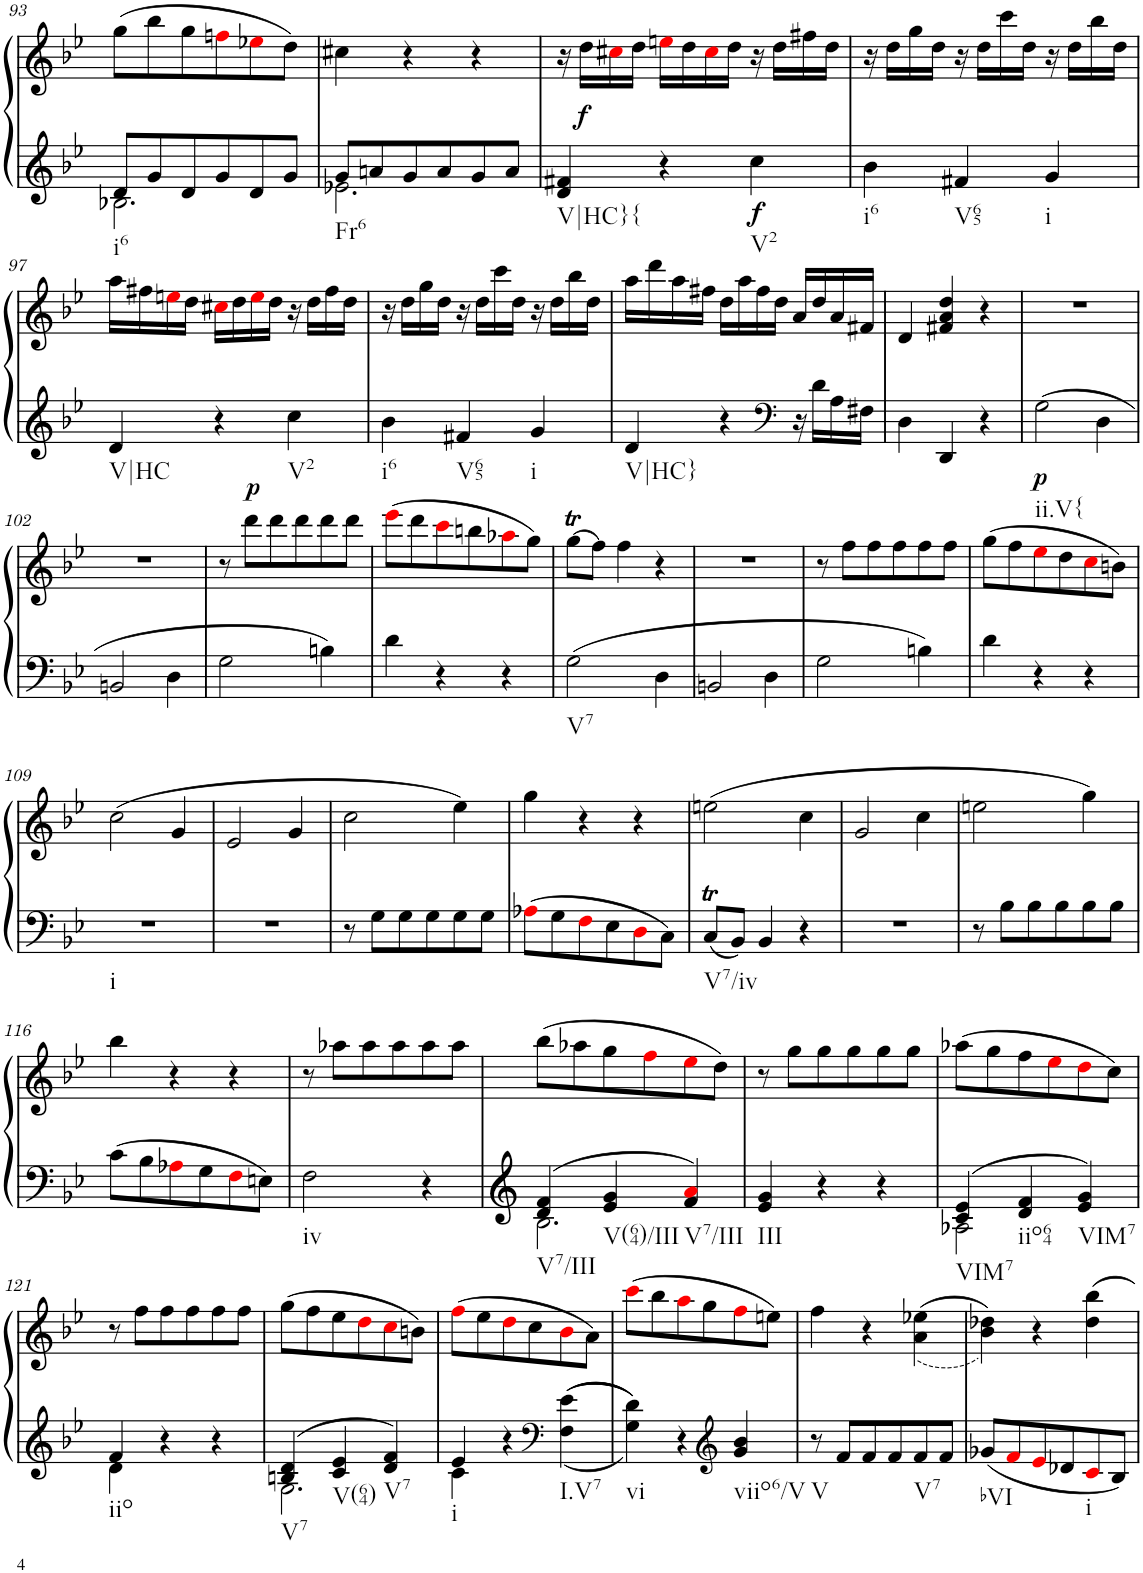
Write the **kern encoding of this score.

**kern	**kern	**dynam
*part1	*part1	*part1
*staff2	*staff1	*staff1/2
*I"Piano, Piano right	*	*
*I'Pno.	*	*
!!LO:PB:g=z
*clefF4	*clefG2	*
*k[b-e-]	*k[b-e-]	*
*M3/4	*M3/4	*
=93	=93	=93
*^	*	*
!LO:TX:b:t=i6	!	!	!
8d/L	2.B-X\	(8gg\L	.
8g/	.	8bb-\	.
8d/	.	8gg\	.
8g/	.	8ffni\	.
8d/	.	8ee-Xi\	.
8g/J	.	8dd\J)	.
=94	=94	=94	=94
!LO:TX:b:t=Fr6	!	!	!
8g/L	2.e-X\	4cc#X\	.
8an/	.	.	.
8g/	.	4r	.
8a/	.	.	.
8g/	.	4r	.
8a/J	.	.	.
*v	*v	*	*
=95	=95	=95
!LO:TX:b:t=V|HC}{	!	!
4d/ 4f#X/	16r	.
!	!	!LO:DY:b
.	16dd\LL	f
.	16cc#Xi\	.
.	16dd\JJ	.
4r	16eeni\LL	.
.	16dd\	.
.	16cc#i\	.
.	16dd\JJ	.
!LO:TX:b:t=V2	!	!
!	!	!LO:DY:b=2
4cc\	16r	f
.	16dd\LL	.
.	16ff#X\	.
.	16dd\JJ	.
=96	=96	=96
!LO:TX:b:t=i6	!	!
4b-\	16r	.
.	16dd\LL	.
.	16gg\	.
.	16dd\JJ	.
!LO:TX:b:t=V65	!	!
4f#X/	16r	.
.	16dd\LL	.
.	16ccc\	.
.	16dd\JJ	.
!LO:TX:b:t=i	!	!
4g/	16r	.
.	16dd\LL	.
.	16bb-\	.
.	16dd\JJ	.
!!LO:LB:g=z
=97	=97	=97
!LO:TX:b:t=V|HC	!	!
4d/	16aa\LL	.
.	16ff#X\	.
.	16eeni\	.
.	16dd\JJ	.
4r	16cc#Xi\LL	.
.	16dd\	.
.	16eei\	.
.	16dd\JJ	.
!LO:TX:b:t=V2	!	!
4cc\	16r	.
.	16dd\LL	.
.	16ff#\	.
.	16dd\JJ	.
=98	=98	=98
!LO:TX:b:t=i6	!	!
4b-\	16r	.
.	16dd\LL	.
.	16gg\	.
.	16dd\JJ	.
!LO:TX:b:t=V65	!	!
4f#X/	16r	.
.	16dd\LL	.
.	16ccc\	.
.	16dd\JJ	.
!LO:TX:b:t=i	!	!
4g/	16r	.
.	16dd\LL	.
.	16bb-\	.
.	16dd\JJ	.
=99	=99	=99
!LO:TX:b:t=V|HC}	!	!
4d/	16aa\LL	.
.	16ddd\	.
.	16aa\	.
.	16ff#X\JJ	.
4r	16dd\LL	.
.	16aa\	.
.	16ff#\	.
.	16dd\JJ	.
*clefF4	*	*
16r	16a/LL	.
16d\LL	16dd/	.
16A\	16a/	.
16F#X\JJ	16f#X/JJ	.
=100	=100	=100
4D\	4d/	.
4DD/	4f#X/ 4a/ 4dd/	.
4r	4r	.
=101	=101	=101
!LO:TX:b:t=ii.V{	!	!
!	!	!LO:DY:b=2
2G\	2.r	p
4D\	.	.
!!LO:LB:g=z
=102	=102	=102
2BBn/	2.r	.
4D\	.	.
=103	=103	=103
2G\	8r	.
!	!	!LO:DY:a
.	8ddd\L	p
.	8ddd\	.
.	8ddd\	.
4Bn\	8ddd\	.
.	8ddd\J	.
=104	=104	=104
4d\	(8eee-i\L	.
.	8ddd\	.
4r	8ccci\	.
.	8bbn\	.
4r	8aa-Xi\	.
.	8gg\J)	.
=105	=105	=105
!LO:TX:b:t=V7	!	!
2G\	(8ggT\L	.
.	8ff\J)	.
.	4ff\	.
4D\	4r	.
=106	=106	=106
2BBn/	2.r	.
4D\	.	.
=107	=107	=107
2G\	8r	.
.	8ff\L	.
.	8ff\	.
.	8ff\	.
4Bn\	8ff\	.
.	8ff\J	.
=108	=108	=108
4d\	(8gg\L	.
.	8ff\	.
4r	8ee-i\	.
.	8dd\	.
4r	8cci\	.
.	8bn\J)	.
!!LO:LB:g=z
=109	=109	=109
!LO:TX:b:t=i	!	!
2.r	(2cc\	.
.	4g/	.
=110	=110	=110
2.r	2e-/	.
.	4g/	.
=111	=111	=111
8r	2cc\	.
8G\L	.	.
8G\	.	.
8G\	.	.
8G\	4ee-\)	.
8G\J	.	.
=112	=112	=112
8A-Xi\L	4gg\	.
8G\	.	.
8Fi\	4r	.
8E-\	.	.
8Di\	4r	.
8C\J	.	.
=113	=113	=113
!LO:TX:b:t=V7/iv	!	!
8CT/L	(2een\	.
8BB-/J	.	.
4BB-/	.	.
4r	4cc\	.
=114	=114	=114
2.r	2g/	.
.	4cc\	.
=115	=115	=115
8r	2een\	.
8B-\L	.	.
8B-\	.	.
8B-\	.	.
8B-\	4gg\)	.
8B-\J	.	.
!!LO:LB:g=z
=116	=116	=116
8c\L	4bb-\	.
8B-\	.	.
8A-Xi\	4r	.
8G\	.	.
8Fi\	4r	.
8En\J	.	.
=117	=117	=117
!LO:TX:b:t=iv	!	!
2F\	8r	.
.	8aa-X\L	.
.	8aa-\	.
.	8aa-\	.
4r	8aa-\	.
.	8aa-\J	.
=118	=118	=118
*^	*	*
!LO:TX:b:t=V7/III	!	!	!
4d/ 4f/	2.B-\	(8bb-\L	.
.	.	8aa-X\	.
!LO:TX:b:t=V(64)/III	!	!	!
4e-/ 4g/	.	8gg\	.
.	.	8ffi\	.
!LO:TX:b:t=V7/III	!	!	!
4f/ 4ai/	.	8ee-i\	.
.	.	8dd\J)	.
*v	*v	*	*
=119	=119	=119
!LO:TX:b:t=III	!	!
4e-/ 4g/	8r	.
.	8gg\L	.
4r	8gg\	.
.	8gg\	.
4r	8gg\	.
.	8gg\J	.
=120	=120	=120
*^	*	*
!LO:TX:b:t=VIM7	!	!	!
4c/ 4e-/	2A-X\	(8aa-X\L	.
.	.	8gg\	.
!LO:TX:b:t=iio64	!	!	!
4d/ 4f/	.	8ff\	.
.	.	8ee-i\	.
!LO:TX:b:t=VIM7	!	!	!
4e-/ 4g/	4ryy	8ddi\	.
.	.	8cc\J)	.
!!LO:LB:g=z
=121	=121	=121	=121
!LO:TX:b:t=iio	!	!	!
4f/	4d\	8r	.
.	.	8ff\L	.
4r	2ryy	8ff\	.
.	.	8ff\	.
4r	.	8ff\	.
.	.	8ff\J	.
=122	=122	=122	=122
!LO:TX:b:t=V7	!	!	!
4Bn/ 4d/	2.G\	(8gg\L	.
.	.	8ff\	.
!LO:TX:b:t=V(64)	!	!	!
4c/ 4e-/	.	8ee-\	.
.	.	8ddi\	.
!LO:TX:b:t=V7	!	!	!
4d/ 4f/	.	8cci\	.
.	.	8bn\J)	.
=123	=123	=123	=123
!LO:TX:b:t=i	!	!	!
4e-/	4c\	(8ffi\L	.
.	.	8ee-\	.
4r	2ryy	8ddi\	.
.	.	8cc\	.
*clefF4	*	*	*
!LO:TX:b:t=I.V7	!	!	!
4F\ 4e-\	.	8b-i\	.
.	.	8a\J)	.
*v	*v	*	*
=124	=124	=124
!LO:TX:b:t=vi	!	!
4G\ 4d\	(8ccci\L	.
.	8bb-\	.
4r	8aai\	.
.	8gg\	.
*clefG2	*	*
!LO:TX:b:t=viio6/V	!	!
4g/ 4b-/	8ffi\	.
.	8een\J)	.
=125	=125	=125
!LO:TX:b:t=V	!	!
8r	4ff\	.
8f/L	.	.
8f/	4r	.
8f/	.	.
!LO:TX:b:t=V7	!	!
8f/	((<4a\ 4ee-X\	.
8f/J	.	.
=126	=126	=126
!LO:TX:b:t=bVI	!	!
8g-X/L	4b-\ 4dd-X\))	.
8fi/	.	.
8e-i/	4r	.
8d-X/	.	.
!LO:TX:b:t=i	!	!
8ci/	4dd-\ 4bb-\	.
8B-/J	.	.
=	=	=
*-	*-	*-
